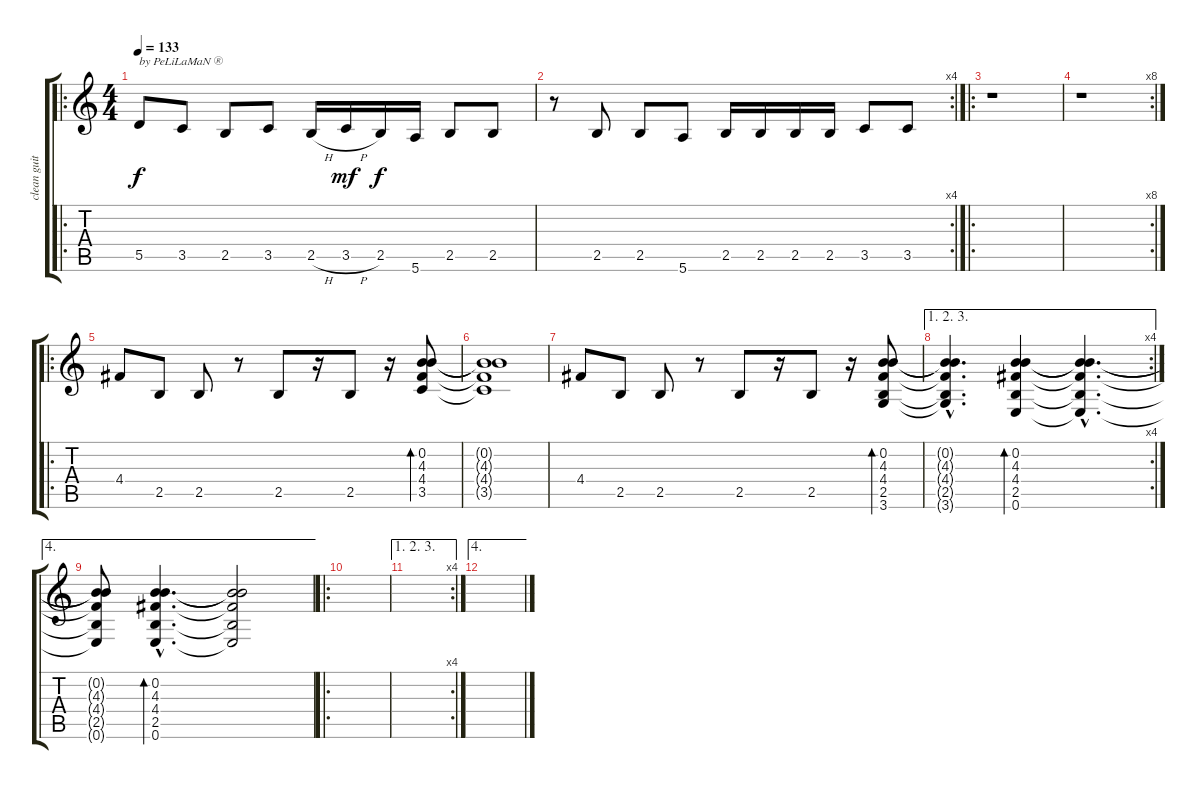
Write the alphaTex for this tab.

\track ("clean guitar" "clean guit") {instrument electricguitarjazz}
\staff {score tabs}
\tuning (E4 B3 G3 D3 A2 E2) {hide}
\ro
\ts (4 4)
\tempo 133
\clef g2
\ks c
5.5.8{txt "by PeLiLaMaN ®" dy f instrument electricguitarjazz} 3.5.8 2.5.8 3.5.8 2.5{h}.16 3.5{h}.16{dy mf} 2.5.16{dy f} 5.6.16 2.5.8 2.5.8 |
\rc 4
r.8 2.5.8 2.5.8 5.6.8 2.5.16 2.5.16 2.5.16 2.5.16 3.5.8 3.5.8 |
\ro
r.1 |
\rc 8
r.1 |
\ro
4.4.8 2.5.8 2.5.8 r.8 2.5.8 r.16 2.5.8 r.16 (0.2 4.3 4.4 3.5).8{bd 240} |
(0.2{t} 4.3{t} 4.4{t} 3.5{t}).1 |
4.4.8 2.5.8 2.5.8 r.8 2.5.8 r.16 2.5.8 r.16 (0.2 4.3 4.4 2.5 3.6).8{bd 240} |
\ae (1 2 3)
\rc 4
(0.2{hac t} 4.3{hac t} 4.4{hac t} 2.5{hac t} 3.6{hac t}).4{d} (0.2 4.3 4.4 2.5 0.6).4{bd 240} (0.2{hac t} 4.3{hac t} 4.4{hac t} 2.5{hac t} 0.6{hac t}).4{d} |
\ae 4
(0.2{t} 4.3{t} 4.4{t} 2.5{t} 0.6{t}).8 (0.2{hac} 4.3{hac} 4.4{hac} 2.5{hac} 0.6{hac}).4{d bd 240} (0.2{t} 4.3{t} 4.4{t} 2.5{t} 0.6{t}).2 |
\ro
|
\ae (1 2 3)
\rc 4
|
\ae 4
